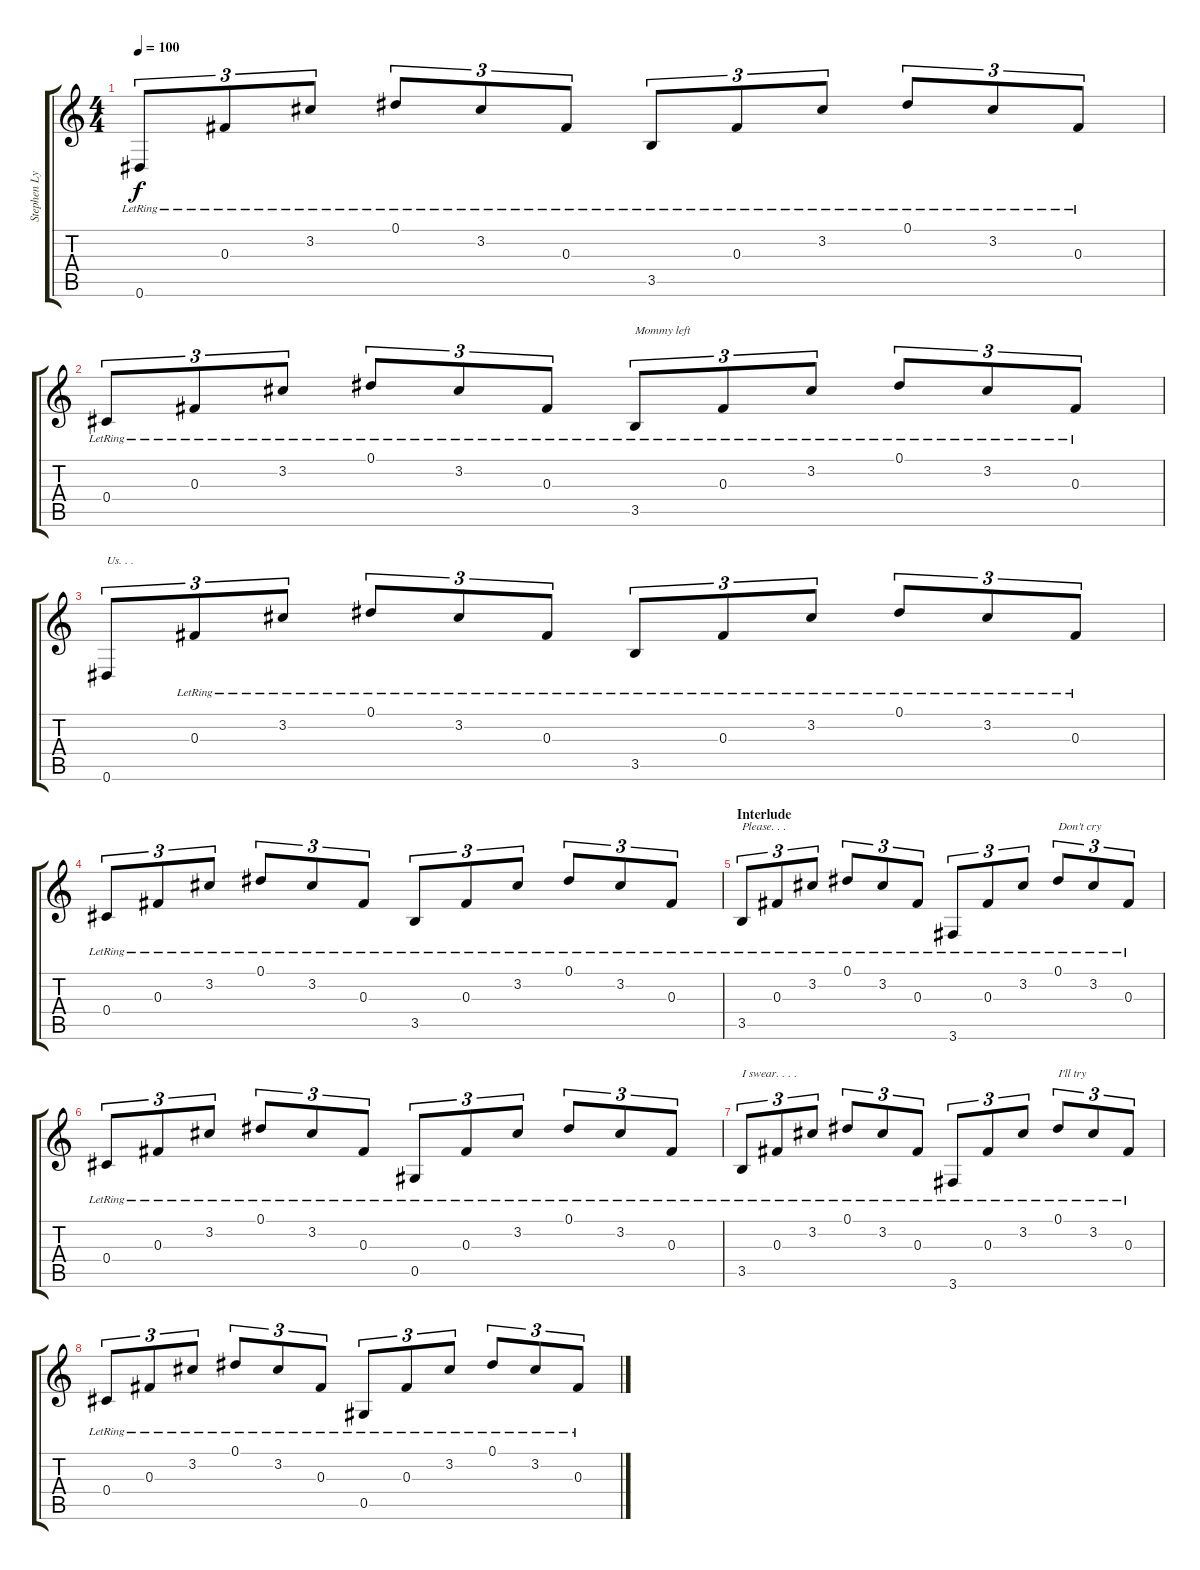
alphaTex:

\track ("Stephen Lynch" "Stephen Ly") {instrument acousticguitarsteel}
\staff {score tabs}
\tuning (Eb4 Bb3 Gb3 Db3 Ab2 Eb2) {hide}
\ts (4 4)
\tempo 100
\clef g2
\ks c
0.6{lr}.8{tu (3 2) dy f} 0.3{lr}.8{tu (3 2)} 3.2{lr}.8{tu (3 2)} 0.1{lr}.8{tu (3 2)} 3.2{lr}.8{tu (3 2)} 0.3{lr}.8{tu (3 2)} 3.5{lr}.8{tu (3 2)} 0.3{lr}.8{tu (3 2)} 3.2{lr}.8{tu (3 2)} 0.1{lr}.8{tu (3 2)} 3.2{lr}.8{tu (3 2)} 0.3{lr}.8{tu (3 2)} |
0.4{lr}.8{tu (3 2)} 0.3{lr}.8{tu (3 2)} 3.2{lr}.8{tu (3 2)} 0.1{lr}.8{tu (3 2)} 3.2{lr}.8{tu (3 2)} 0.3{lr}.8{tu (3 2)} 3.5{lr}.8{tu (3 2) txt "Mommy left"} 0.3{lr}.8{tu (3 2)} 3.2{lr}.8{tu (3 2)} 0.1{lr}.8{tu (3 2)} 3.2{lr}.8{tu (3 2)} 0.3{lr}.8{tu (3 2)} |
0.6.8{tu (3 2) txt "Us. . ."} 0.3{lr}.8{tu (3 2)} 3.2{lr}.8{tu (3 2)} 0.1{lr}.8{tu (3 2)} 3.2{lr}.8{tu (3 2)} 0.3{lr}.8{tu (3 2)} 3.5{lr}.8{tu (3 2)} 0.3{lr}.8{tu (3 2)} 3.2{lr}.8{tu (3 2)} 0.1{lr}.8{tu (3 2)} 3.2{lr}.8{tu (3 2)} 0.3{lr}.8{tu (3 2)} |
0.4{lr}.8{tu (3 2)} 0.3{lr}.8{tu (3 2)} 3.2{lr}.8{tu (3 2)} 0.1{lr}.8{tu (3 2)} 3.2{lr}.8{tu (3 2)} 0.3{lr}.8{tu (3 2)} 3.5{lr}.8{tu (3 2)} 0.3{lr}.8{tu (3 2)} 3.2{lr}.8{tu (3 2)} 0.1{lr}.8{tu (3 2)} 3.2{lr}.8{tu (3 2)} 0.3{lr}.8{tu (3 2)} |
\section ("" "Interlude")
3.5{lr}.8{tu (3 2) txt "Please. . ."} 0.3{lr}.8{tu (3 2)} 3.2{lr}.8{tu (3 2)} 0.1{lr}.8{tu (3 2)} 3.2{lr}.8{tu (3 2)} 0.3{lr}.8{tu (3 2)} 3.6{lr}.8{tu (3 2)} 0.3{lr}.8{tu (3 2)} 3.2{lr}.8{tu (3 2)} 0.1{lr}.8{tu (3 2) txt "Don't cry"} 3.2{lr}.8{tu (3 2)} 0.3{lr}.8{tu (3 2)} |
0.4{lr}.8{tu (3 2)} 0.3{lr}.8{tu (3 2)} 3.2{lr}.8{tu (3 2)} 0.1{lr}.8{tu (3 2)} 3.2{lr}.8{tu (3 2)} 0.3{lr}.8{tu (3 2)} 0.5{lr}.8{tu (3 2)} 0.3{lr}.8{tu (3 2)} 3.2{lr}.8{tu (3 2)} 0.1{lr}.8{tu (3 2)} 3.2{lr}.8{tu (3 2)} 0.3{lr}.8{tu (3 2)} |
3.5{lr}.8{tu (3 2) txt "I swear. . . ."} 0.3{lr}.8{tu (3 2)} 3.2{lr}.8{tu (3 2)} 0.1{lr}.8{tu (3 2)} 3.2{lr}.8{tu (3 2)} 0.3{lr}.8{tu (3 2)} 3.6{lr}.8{tu (3 2)} 0.3{lr}.8{tu (3 2)} 3.2{lr}.8{tu (3 2)} 0.1{lr}.8{tu (3 2) txt "I'll try"} 3.2{lr}.8{tu (3 2)} 0.3{lr}.8{tu (3 2)} |
0.4{lr}.8{tu (3 2)} 0.3{lr}.8{tu (3 2)} 3.2{lr}.8{tu (3 2)} 0.1{lr}.8{tu (3 2)} 3.2{lr}.8{tu (3 2)} 0.3{lr}.8{tu (3 2)} 0.5{lr}.8{tu (3 2)} 0.3{lr}.8{tu (3 2)} 3.2{lr}.8{tu (3 2)} 0.1{lr}.8{tu (3 2)} 3.2{lr}.8{tu (3 2)} 0.3{lr}.8{tu (3 2)}
